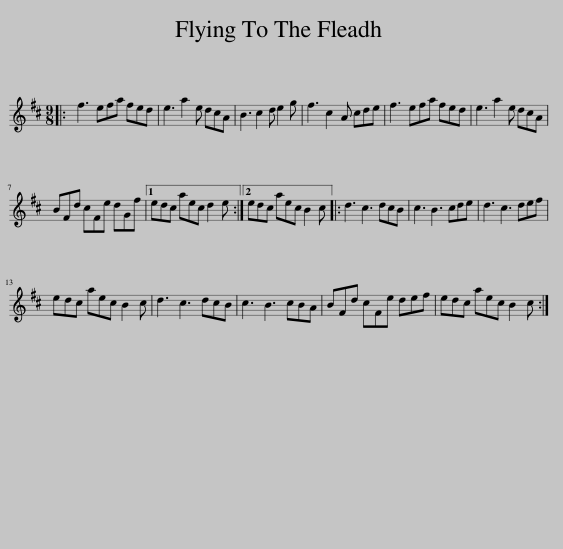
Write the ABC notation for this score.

X:1
L:1/8
M:9/8
I:linebreak $
K:Bmin
V:1 treble
V:1
|: f3 efa fed | e3 a2 e dcA | B3 c2 d e2 g | f3 c2 A cde | f3 efa fed | %5
 e3 a2 e dcA |$ BFd cFe dGf |1 edc aec d2 e :|2 edc aec B2 c |: d3 c3 dcB | %10
 c3 B3 cde | d3 c3 def |$ edc aec B2 c | d3 c3 dcB | c3 B3 cBA | %15
 BFd cFe def | edc aec B2 c :| %17
